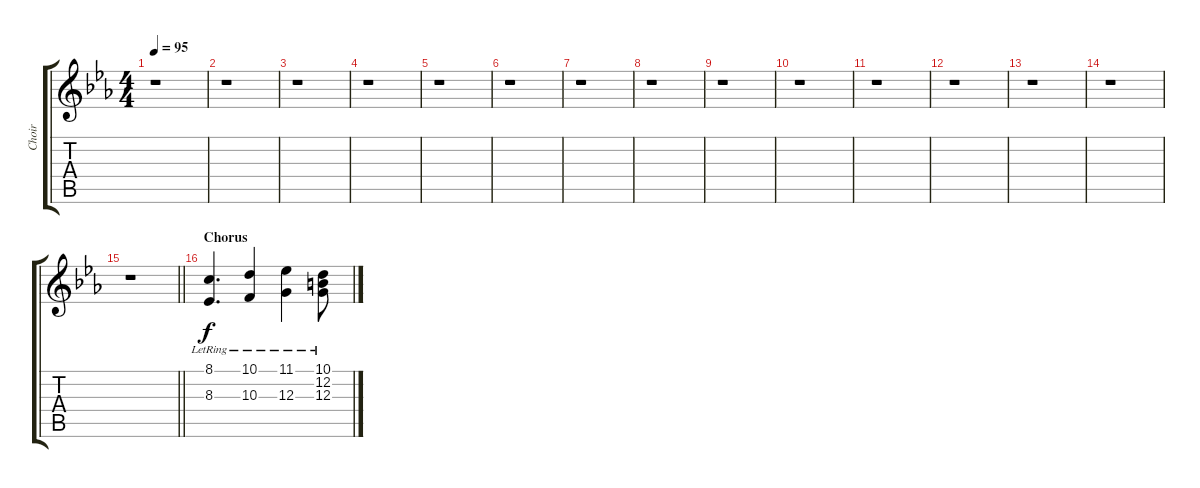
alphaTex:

\track ("Choir" "Choir") {instrument choiraahs}
\staff {score tabs}
\tuning (E4 B3 G3 D3 A2 E2) {hide}
\ts (4 4)
\tempo 95
\clef g2
\ks cminor
r.1{dy f} |
r.1 |
r.1 |
r.1 |
r.1 |
r.1 |
r.1 |
r.1 |
r.1 |
r.1 |
r.1 |
r.1 |
r.1 |
r.1 |
\barLineRight lightlight
r.1 |
\section ("" "Chorus")
(8.1{lr} 8.3{lr}).4{d} (10.1{lr} 10.3{lr}).4 (11.1{lr} 12.3{lr}).4 (10.1{lr} 12.2{lr} 12.3{lr}).8
